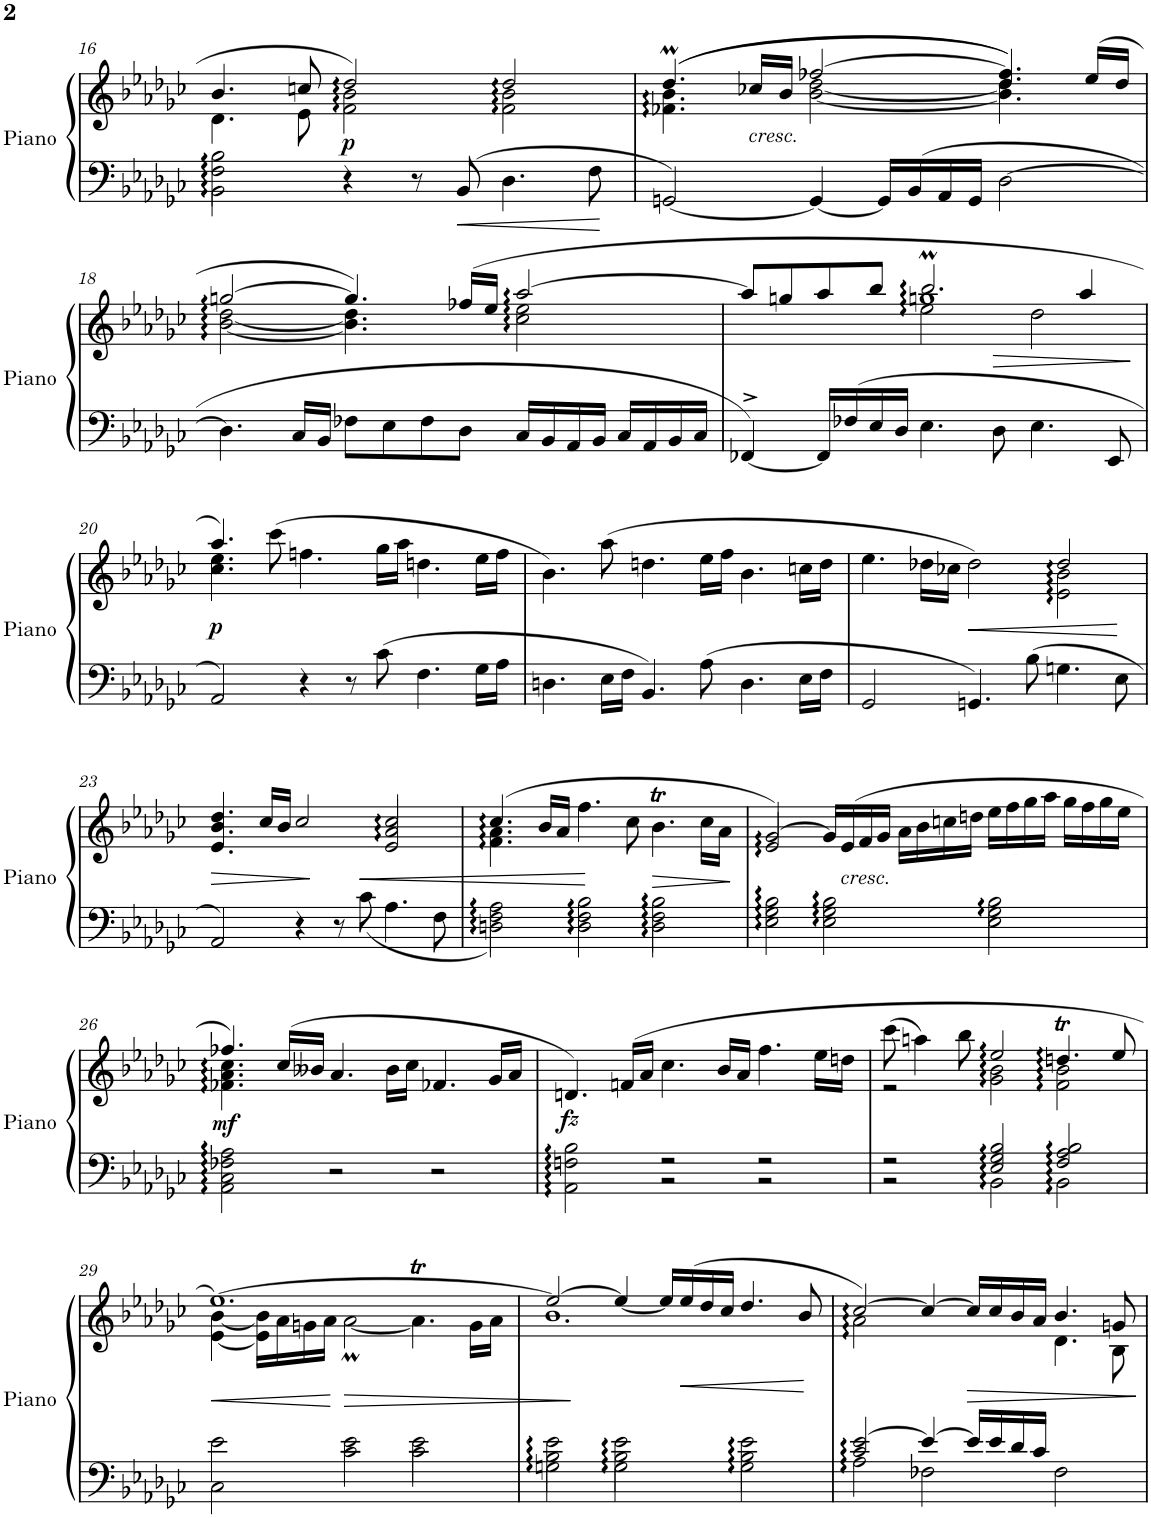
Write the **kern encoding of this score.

**kern	**kern	**dynam
*part1	*part1	*part1
*staff2	*staff1	*staff1/2
*I"Piano	*	*
*I'Piano	*	*
!!LO:PB:g=z
*clefF4	*clefG2	*
*k[b-e-a-d-g-c-]	*k[b-e-a-d-g-c-]	*
*M3/2	*M3/2	*
=16	=16	=16
*^	*^	*
2BB-\	2F\ 2B-\	4.b-/	4.d-\	.
.	.	8ccn/	8e-\	.
!	!	!	!	!LO:DY:b
4r	1ryy	2dd-/	2f\ 2b-\	p
8r	.	.	.	.
8BB-/	.	.	.	.
4.D-\	.	2dd-/	2f\ 2b-\	.
8F\	.	.	.	.
*v	*v	*	*	*
=17	=17	=17	=17
[<2GGn/	(>(4.dd-M/	4.f-X\ 4.b-\	.
!	!LO:TX:b:i:t=cresc.	!	!
.	16cc-X/LL	8ryy	.
.	16b-/JJ	.	.
4GG/_	[>2ff-X/	[<2b-\ [<2dd-\	.
16GG/LL]	.	.	.
16BB-/	.	.	.
16AA-/	.	.	.
16GG/JJ	.	.	.
[>2D-\	4.dd-/ 4.ff-/]))	4.b-\] 4.dd-\]	.
.	(16ee-/LL	8ryy	.
.	16dd-/JJ	.	.
!!LO:LB:g=z
=18	=18	=18	=18
*	*	*^	*
4.D-\]	[>2ggn/	[<2b-\ [<2dd-\	1ryy	.
16C-/LL	.	.	.	.
16BB-/JJ	.	.	.	.
8F-X\L	4.gg/])	4.b-\] 4.dd-\]	.	.
8E-\	.	.	.	.
8F-\	.	.	.	.
8D-\J	(16ff-X/LL	2ryy	.	.
.	16ee-/JJ	.	.	.
16C-/LL	[>2aa-/	.	2cc-\ 2ee-\	.
16BB-/	.	.	.	.
16AA-/	.	.	.	.
16BB-/JJ	.	.	.	.
16C-/LL	.	.	.	.
16AA-/	.	.	.	.
16BB-/	.	8ryy	.	.
16C-/JJ	.	.	.	.
=19	=19	=19	=19	=19
[<4FF-X^>/	8aa-/L]	2ryy	2ryy	.
.	8ggn/	.	.	.
16FF-/LL]	8aa-/	.	.	.
16F-X/	.	.	.	.
16E-/	8bb-/J	.	.	.
16D-/JJ	.	.	.	.
4.E-\	2.bb-m/	2ee-\	1ggn	.
8D-\	.	.	.	.
4.E-\	.	2dd-\	.	.
.	4aa-/	.	.	.
8EE-/	.	.	.	.
*	*	*v	*v	*
!!LO:LB:g=z
=20	=20	=20	=20
!	!	!	!LO:DY:b
2AA-/	4.aa-/)	4.cc-\ 4.ee-\	p
.	1ryy	(>8ccc-\	.
4r	.	4.ffn\	.
8r	.	.	.
8c-\	.	16gg-\LL	.
.	.	16aa-\JJ	.
4.F\	.	4.ddn\	.
16G-\LL	8ryy	16ee-\LL	.
16A-\JJ	.	16ff\JJ	.
*	*v	*v	*
=21	=21	=21
4.Dn\	4.b-\)	.
16E-\LL	(8aa-\	.
16F\JJ	.	.
4.BB-/	4.ddn\	.
8A-\	16ee-\LL	.
.	16ff\JJ	.
4.D\	4.b-\	.
16E-\LL	16ccn\LL	.
16F\JJ	16dd\JJ	.
=22	=22	=22
*	*^	*
2GG-/	4.ee-\	1ryy	.
.	16dd-X\LL	.	.
.	16cc-X\JJ	.	.
!	!	!	!LO:HP:b=2
4.GGn/	2dd-\)	.	<
8B-\	.	.	.
4.Gn\	2dd-/	2e-\ 2b-\	.
8E-\	.	.	.
!!LO:LB:g=z	!!
=23	=23	=23	=23
!	!	!	!LO:HP:b
2AA-/	4.dd-/	4.e-/ 4.b-/	>
.	16cc-/LL	8ryy	.
.	16b-/JJ	.	.
4r	2cc-/	2ryy	.
8r	.	.	.
!	!	!	!LO:HP:b=2
8c-\	.	.	<
4.A-\	2cc-/	2e-/ 2a-/	[
8F\	.	.	.
=24	=24	=24	=24
*^	*	*	*
2F\ 2A-\	2Dn\	(4.cc-/	4.f\ 4.a-\	.
.	.	16b-/LL	1ryy	.
.	.	16a-/JJ	.	.
2F\ 2B-\	2D\	4.ff\	.	.
.	.	8cc-\	.	.
!	!	!	!	!LO:HP:n=1:b
2F\ 2B-\	2D\	4.b-t\	.	] >
.	.	16cc-\LL	8ryy	.
.	.	16a-\JJ	.	.
*v	*v	*	*	*
*	*v	*v	*
.	.	]
=25	=25	=25
*^	*^	*
2E-\ 2G-\ 2B-\	1ryy	[>2g-/)	2e-/	.
2E-\ 2G-\ 2B-\	.	16g-/LL]	1ryy	.
!	!	!LO:TX:b:i:t=cresc.	!	!
.	.	(16e-/	.	.
.	.	16f/	.	.
.	.	16g-/JJ	.	.
.	.	16a-\LL	.	.
.	.	16b-\	.	.
.	.	16ccn\	.	.
.	.	16ddn\JJ	.	.
2E-\ 2B-\	2G-\	16ee-\LL	.	.
.	.	16ff\	.	.
.	.	16gg-\	.	.
.	.	16aa-\JJ	.	.
.	.	16gg-\LL	.	.
.	.	16ff\	.	.
.	.	16gg-\	.	.
.	.	16ee-\JJ	.	.
!!LO:LB:g=z	!!
=26	=26	=26	=26	=26
!	!	!	!	!LO:DY:b
2AA-\ 2C-\ 2F-X\ 2A-\	2ryy	4.ff-X/)	4.f-X\ 4.a-\ 4.cc-\	mf
.	.	(16cc-/LL	1ryy	.
.	.	16b--X/JJ	.	.
2r	2rBByy	4.a-/	.	.
.	.	16b--\LL	.	.
.	.	16cc-\JJ	.	.
2r	2rBByy	4.f-X/	.	.
.	.	16g-/LL	8ryy	.
.	.	16a-/JJ	.	.
*	*	*v	*v	*
=27	=27	=27	=27
!	!	!	!LO:DY:b
2AA-\ 2Fn\ 2B-\	2ryy	4.dn/)	fz
.	.	(16fn/LL	.
.	.	16a-/JJ	.
2r	2r	4.cc-\	.
.	.	16b-/LL	.
.	.	16a-/JJ	.
2r	2r	4.ff\	.
.	.	16ee-\LL	.
.	.	16ddn\JJ	.
=28	=28	=28	=28
*	*	*^	*
2r	2r	(8ccc-\	2r	.
.	.	4aan\)	.	.
.	.	8bb-\	.	.
2E-/ 2G-/ 2B-/	2BB-\	2ee-/	2g-\ 2b-\	.
2F/ 2A-/ 2B-/	2BB-\	4.ddnt/	2f\ 2b-\	.
.	.	8ee-/	.	.
!!LO:LB:g=z	!!
=29	=29	=29	=29	=29
!	!	!	!	!LO:HP:b
2e-\	2C-\	[1.ee-)	[4e-\ [4b-\	<
.	.	.	16e-\] 16b-\]LL	.
.	.	.	16a-\	.
.	.	.	16gn\	.
.	.	.	16a-\JJ	.
!	!	!	!	!LO:HP:n=1:b
2e-\	2c-\	.	[<2a-M\	[ >
2e-\	2c-\	.	4.a-T\]	.
.	.	.	16g\LL	.
.	.	.	16a-\JJ	.
=30	=30	=30	=30	=30
2B-\ 2e-\	2Gn\	2ee-/_	1.b-	.
2B-\ 2e-\	2G\	4ee-/_	.	[
.	.	16ee-/LL]	.	.
!	!	!	!	!LO:HP:b
.	.	(16ee-/	.	<
.	.	16dd-/	.	.
.	.	16cc-/JJ	.	.
2B-\ 2e-\	2G\	4.dd-/	.	.
.	.	8b-/	.	.
*v	*v	*	*	*
*	*v	*v	*
.	.	]
=31	=31	=31
*^	*^	*
*	*	*	*^	*
2c-/ [>2e-/	2A-\	[>2cc-/)	2a-\	1ryy	.
4e-/_	2F-X\	4cc-/_	1ryy	.	.
16e-/LL]	.	16cc-/LL]	.	.	.
16e-/	.	16cc-/	.	.	.
16d-/	.	16b-/	.	.	.
16c-/JJ	.	16a-/JJ	.	.	.
2ryy	2F-\	4.b-/	.	4.d-\	.
.	.	8gn/	.	8B-\	.
*v	*v	*	*	*	*
*	*v	*v	*v	*
.	.	[
=	=	=
*-	*-	*-
